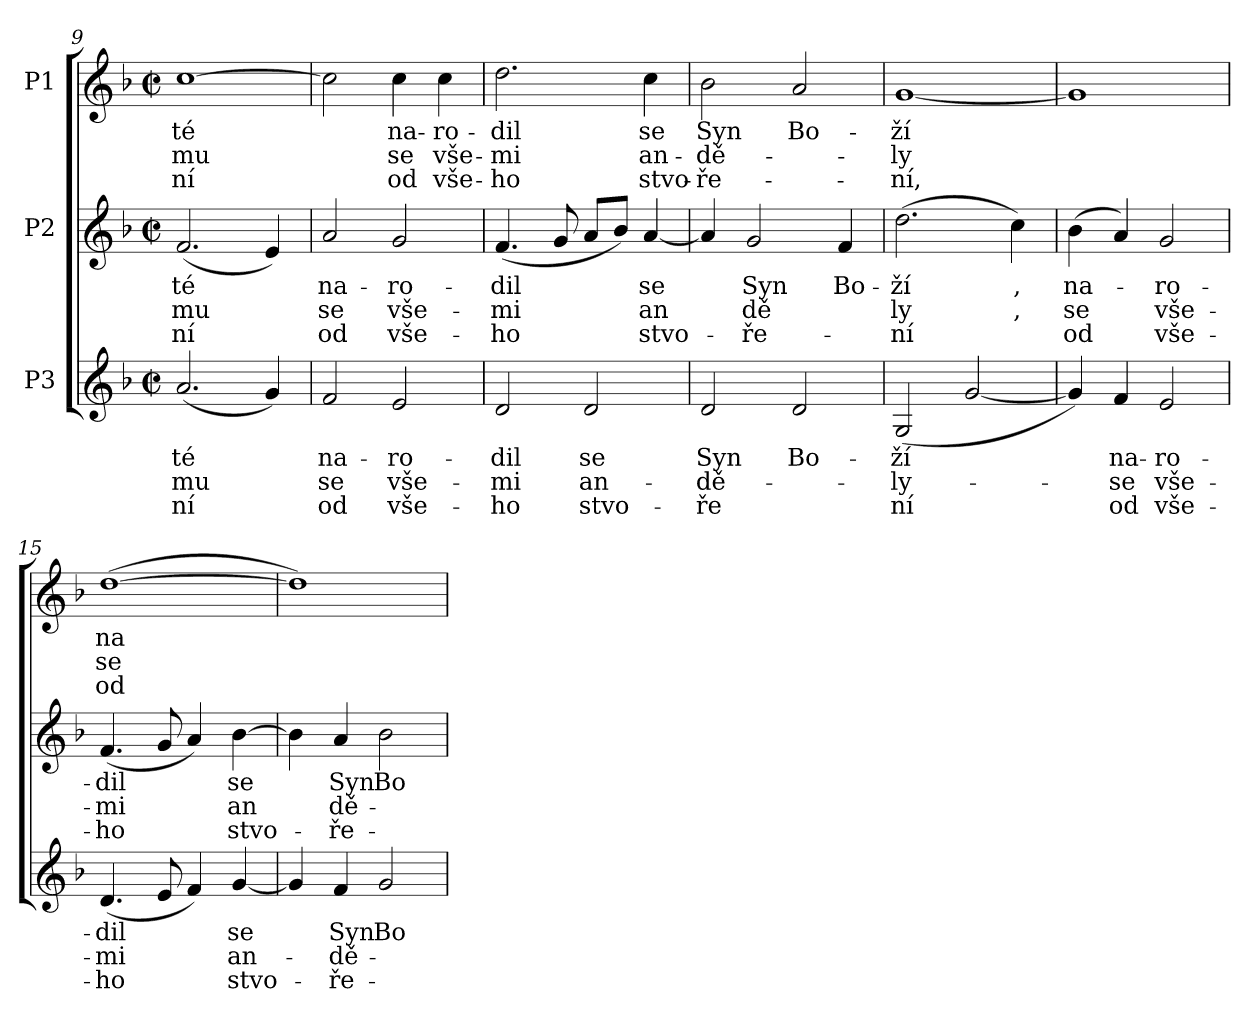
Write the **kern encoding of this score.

**kern	**text	**text	**text	**kern	**text	**text	**text	**kern	**text	**text	**text
*part3	*part3	*part3	*part3	*part2	*part2	*part2	*part2	*part1	*part1	*part1	*part1
*staff3	*staff3	*staff3	*staff3	*staff2	*staff2	*staff2	*staff2	*staff1	*staff1	*staff1	*staff1
*I"P3	*	*	*	*I"P2	*	*	*	*I"P1	*	*	*
!!LO:LB:g=z
*clefG2	*	*	*	*clefG2	*	*	*	*clefG2	*	*	*
*k[b-]	*	*	*	*k[b-]	*	*	*	*k[b-]	*	*	*
*F:	*	*	*	*F:	*	*	*	*F:	*	*	*
*M2/2	*	*	*	*M2/2	*	*	*	*M2/2	*	*	*
*met(c|)	*	*	*	*met(c|)	*	*	*	*met(c|)	*	*	*
=9	=9	=9	=9	=9	=9	=9	=9	=9	=9	=9	=9
!	!LO:LY:b:color=#000000	!LO:LY:b:color=#000000	!LO:LY:b:color=#000000	!	!	!	!	!	!	!	!
!	!	!	!	!	!LO:LY:b:color=#000000	!LO:LY:b:color=#000000	!LO:LY:b:color=#000000	!	!	!	!
!	!	!	!	!	!	!	!	!	!LO:LY:b:color=#000000	!LO:LY:b:color=#000000	!LO:LY:b:color=#000000
(2.ai/	-té	-mu	ní	(2.fi/	-té	-mu	ní	[<1cci	-té	-mu	-ní
4gi/)	.	.	.	4ei/)	.	.	.	.	.	.	.
=10	=10	=10	=10	=10	=10	=10	=10	=10	=10	=10	=10
!	!LO:LY:b:color=#000000	!LO:LY:b:color=#000000	!LO:LY:b:color=#000000	!	!	!	!	!	!	!	!
!	!	!	!	!	!LO:LY:b:color=#000000	!LO:LY:b:color=#000000	!LO:LY:b:color=#000000	!	!	!	!
2fi/	na-	se	od	2ai/	na-	se	od	2cci\]	.	.	.
!	!LO:LY:b:color=#000000	!LO:LY:b:color=#000000	!LO:LY:b:color=#000000	!	!	!	!	!	!	!	!
!	!	!	!	!	!LO:LY:b:color=#000000	!LO:LY:b:color=#000000	!LO:LY:b:color=#000000	!	!	!	!
!	!	!	!	!	!	!	!	!	!LO:LY:b:color=#000000	!LO:LY:b:color=#000000	!LO:LY:b:color=#000000
2ei/	-ro-	vše-	-vše-	2gi/	-ro-	vše-	-vše-	4cci\	na-	se	od
!	!	!	!	!	!	!	!	!	!LO:LY:b:color=#000000	!LO:LY:b:color=#000000	!LO:LY:b:color=#000000
.	.	.	.	.	.	.	.	4cci\	-ro-	vše-	vše-
=11	=11	=11	=11	=11	=11	=11	=11	=11	=11	=11	=11
!	!LO:LY:b:color=#000000	!LO:LY:b:color=#000000	!LO:LY:b:color=#000000	!	!	!	!	!	!	!	!
!	!	!	!	!	!LO:LY:b:color=#000000	!LO:LY:b:color=#000000	!LO:LY:b:color=#000000	!	!	!	!
!	!	!	!	!	!	!	!	!	!LO:LY:b:color=#000000	!LO:LY:b:color=#000000	!LO:LY:b:color=#000000
2di/	-dil	-mi	ho	(4.fi/	-dil	-mi	ho	2.ddi\	-dil	-mi	-ho
.	.	.	.	8gi/	.	.	.	.	.	.	.
!	!LO:LY:b:color=#000000	!LO:LY:b:color=#000000	!LO:LY:b:color=#000000	!	!	!	!	!	!	!	!
2di/	se	an-	-stvo-	8ai/L	.	.	.	.	.	.	.
.	.	.	.	8b-i/J)	.	.	.	.	.	.	.
!	!	!	!	!	!LO:LY:b:color=#000000	!LO:LY:b:color=#000000	!LO:LY:b:color=#000000	!	!	!	!
!	!	!	!	!	!	!	!	!	!LO:LY:b:color=#000000	!LO:LY:b:color=#000000	!LO:LY:b:color=#000000
.	.	.	.	[<4ai/	se	an	stvo-	4cci\	se	an-	stvo-
=12	=12	=12	=12	=12	=12	=12	=12	=12	=12	=12	=12
!	!LO:LY:b:color=#000000	!LO:LY:b:color=#000000	!LO:LY:b:color=#000000	!	!	!	!	!	!	!	!
!	!	!	!	!	!	!	!	!	!LO:LY:b:color=#000000	!LO:LY:b:color=#000000	!LO:LY:b:color=#000000
2di/	Syn	-dě-	-ře	4ai/]	.	.	.	2b-i\	Syn	-dě-	-ře-
!	!	!	!	!	!LO:LY:b:color=#000000	!LO:LY:b:color=#000000	!LO:LY:b:color=#000000	!	!	!	!
.	.	.	.	2gi/	Syn	-dě	ře-	.	.	.	.
!	!LO:LY:b:color=#000000	!	!	!	!	!	!	!	!	!	!
!	!	!	!	!	!	!	!	!	!LO:LY:b:color=#000000	!	!
2di/	Bo-	.	.	.	.	.	.	2ai/	Bo-	.	.
!	!	!	!	!	!LO:LY:b:color=#000000	!	!	!	!	!	!
.	.	.	.	4fi/	Bo-	.	.	.	.	.	.
=13	=13	=13	=13	=13	=13	=13	=13	=13	=13	=13	=13
!	!LO:LY:b:color=#000000	!LO:LY:b:color=#000000	!LO:LY:b:color=#000000	!	!	!	!	!	!	!	!
!	!	!	!	!	!LO:LY:b:color=#000000	!LO:LY:b:color=#000000	!LO:LY:b:color=#000000	!	!	!	!
!	!	!	!	!	!	!	!	!	!LO:LY:b:color=#000000	!LO:LY:b:color=#000000	!LO:LY:b:color=#000000
(2Gi/	-ží	ly-	-ní	(2.ddi\	-ží	-ly	ní	[<1gi	-ží	-ly	-ní,
[<2gi/	.	.	.	.	.	.	.	.	.	.	.
!	!	!	!	!	!LO:LY:b:color=#000000	!LO:LY:b:color=#000000	!	!	!	!	!
.	.	.	.	4cci\)	,	,	.	.	.	.	.
=14	=14	=14	=14	=14	=14	=14	=14	=14	=14	=14	=14
!	!	!	!	!	!LO:LY:b:color=#000000	!LO:LY:b:color=#000000	!LO:LY:b:color=#000000	!	!	!	!
4gi/])	.	.	.	(4b-i\	na-	se	od	1gi]	.	.	.
!	!LO:LY:b:color=#000000	!LO:LY:b:color=#000000	!LO:LY:b:color=#000000	!	!	!	!	!	!	!	!
4fi/	na-	se	od	4ai/)	.	.	.	.	.	.	.
!	!LO:LY:b:color=#000000	!LO:LY:b:color=#000000	!LO:LY:b:color=#000000	!	!	!	!	!	!	!	!
!	!	!	!	!	!LO:LY:b:color=#000000	!LO:LY:b:color=#000000	!LO:LY:b:color=#000000	!	!	!	!
2ei/	-ro-	vše-	-vše-	2gi/	-ro-	vše-	-vše-	.	.	.	.
=15	=15	=15	=15	=15	=15	=15	=15	=15	=15	=15	=15
!	!LO:LY:b:color=#000000	!LO:LY:b:color=#000000	!LO:LY:b:color=#000000	!	!	!	!	!	!	!	!
!	!	!	!	!	!LO:LY:b:color=#000000	!LO:LY:b:color=#000000	!LO:LY:b:color=#000000	!	!	!	!
!	!	!	!	!	!	!	!	!	!LO:LY:b:color=#000000	!LO:LY:b:color=#000000	!LO:LY:b:color=#000000
(4.di/	-dil	-mi	ho	(4.fi/	-dil	-mi	ho	([<1ddi	na	se	od
8ei/	.	.	.	8gi/	.	.	.	.	.	.	.
4fi/)	.	.	.	4ai/)	.	.	.	.	.	.	.
!	!LO:LY:b:color=#000000	!LO:LY:b:color=#000000	!LO:LY:b:color=#000000	!	!	!	!	!	!	!	!
!	!	!	!	!	!LO:LY:b:color=#000000	!LO:LY:b:color=#000000	!LO:LY:b:color=#000000	!	!	!	!
[<4gi/	se	an-	-stvo-	[>4b-i\	se	an	stvo-	.	.	.	.
=16	=16	=16	=16	=16	=16	=16	=16	=16	=16	=16	=16
4gi/]	.	.	.	4b-i\]	.	.	.	1ddi])	.	.	.
!	!LO:LY:b:color=#000000	!LO:LY:b:color=#000000	!LO:LY:b:color=#000000	!	!	!	!	!	!	!	!
!	!	!	!	!	!LO:LY:b:color=#000000	!LO:LY:b:color=#000000	!LO:LY:b:color=#000000	!	!	!	!
4fi/	Syn	-dě-	-ře-	4ai/	Syn	-dě-	-ře-	.	.	.	.
!	!LO:LY:b:color=#000000	!	!	!	!	!	!	!	!	!	!
!	!	!	!	!	!LO:LY:b:color=#000000	!	!	!	!	!	!
2gi/	Bo-	.	.	2b-i\	Bo-	.	.	.	.	.	.
=	=	=	=	=	=	=	=	=	=	=	=
*-	*-	*-	*-	*-	*-	*-	*-	*-	*-	*-	*-
